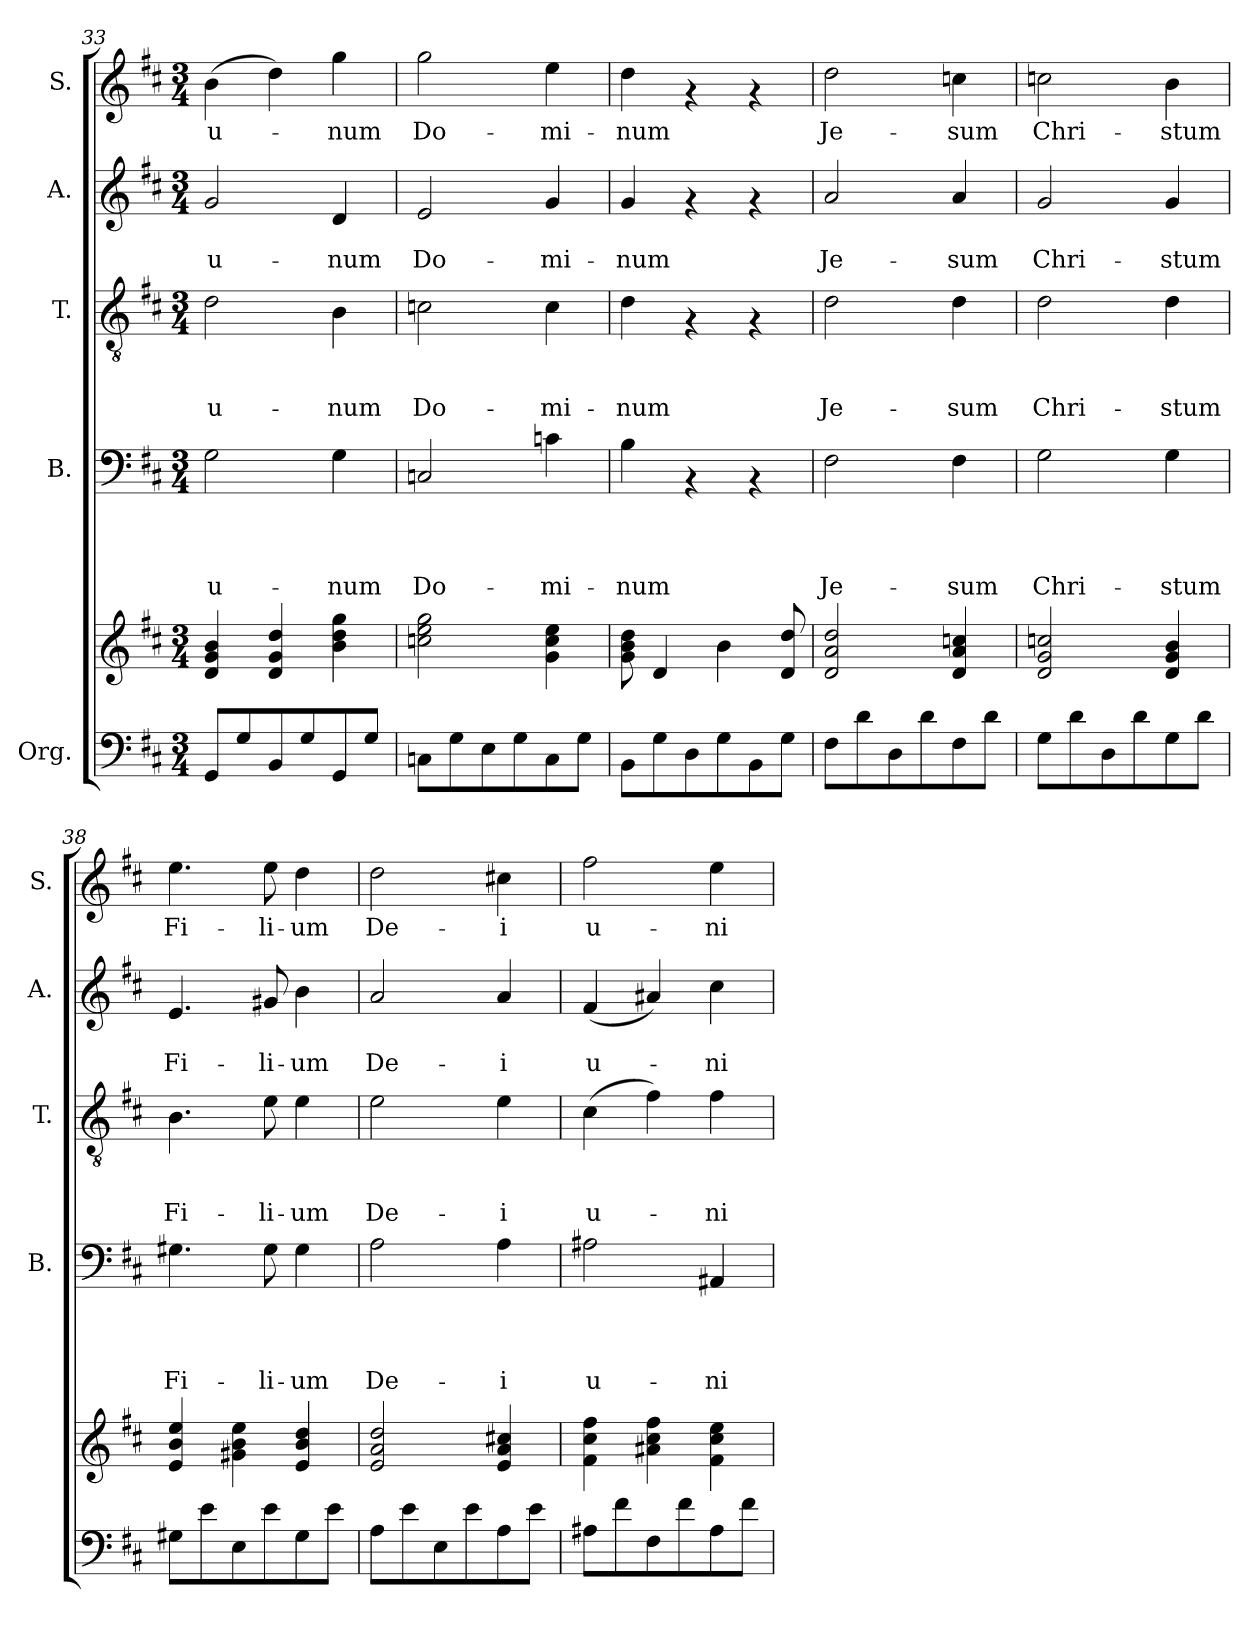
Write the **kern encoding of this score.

**kern	**kern	**kern	**text	**text	**text	**text	**kern	**text	**text	**text	**kern	**text	**text	**kern	**text
*part5	*part5	*part4	*part4	*part4	*part4	*part4	*part3	*part3	*part3	*part3	*part2	*part2	*part2	*part1	*part1
*staff6	*staff5	*staff4	*staff4	*staff4	*staff4	*staff4	*staff3	*staff3	*staff3	*staff3	*staff2	*staff2	*staff2	*staff1	*staff1
*I"Org.	*	*I"B.	*	*	*	*	*I"T.	*	*	*	*I"A.	*	*	*I"S.	*
*	*	*I'B.	*	*	*	*	*I'T.	*	*	*	*I'A.	*	*	*I'S.	*
*clefF4	*clefG2	*clefF4	*	*	*	*	*clefGv2	*	*	*	*clefG2	*	*	*clefG2	*
*k[f#c#]	*k[f#c#]	*k[f#c#]	*	*	*	*	*k[f#c#]	*	*	*	*k[f#c#]	*	*	*k[f#c#]	*
*D:	*D:	*D:	*	*	*	*	*D:	*	*	*	*D:	*	*	*D:	*
*M3/4	*M3/4	*M3/4	*	*	*	*	*M3/4	*	*	*	*M3/4	*	*	*M3/4	*
=33	=33	=33	=33	=33	=33	=33	=33	=33	=33	=33	=33	=33	=33	=33	=33
!	!	!	!	!	!	!LO:LY:b	!	!	!	!LO:LY:b	!	!	!LO:LY:b	!	!LO:LY:b
8GG/L	4d/ 4g/ 4b/	2G\	.	.	.	u-	2d\	.	.	u-	2g/	.	u-	(>4b\	u-
8G/	.	.	.	.	.	.	.	.	.	.	.	.	.	.	.
8BB/	4d/ 4g/ 4dd/	.	.	.	.	.	.	.	.	.	.	.	.	4dd\)	.
8G/	.	.	.	.	.	.	.	.	.	.	.	.	.	.	.
!	!	!	!	!	!	!LO:LY:b	!	!	!	!LO:LY:b	!	!	!LO:LY:b	!	!LO:LY:b
8GG/	4b\ 4dd\ 4gg\	4G\	.	.	.	-num	4B\	.	.	-num	4d/	.	-num	4gg\	-num
8G/J	.	.	.	.	.	.	.	.	.	.	.	.	.	.	.
=34	=34	=34	=34	=34	=34	=34	=34	=34	=34	=34	=34	=34	=34	=34	=34
!	!	!	!	!	!	!LO:LY:b	!	!	!	!LO:LY:b	!	!	!LO:LY:b	!	!LO:LY:b
8Cn\L	2ccn\ 2ee\ 2gg\	2Cn/	.	.	.	Do-	2cn\	.	.	Do-	2e/	.	Do-	2gg\	Do-
8G\	.	.	.	.	.	.	.	.	.	.	.	.	.	.	.
8E\	.	.	.	.	.	.	.	.	.	.	.	.	.	.	.
8G\	.	.	.	.	.	.	.	.	.	.	.	.	.	.	.
!	!	!	!	!	!	!LO:LY:b	!	!	!	!LO:LY:b	!	!	!LO:LY:b	!	!LO:LY:b
8C\	4g\ 4cc\ 4ee\	4cn\	.	.	.	-mi-	4c\	.	.	-mi-	4g/	.	-mi-	4ee\	-mi-
8G\J	.	.	.	.	.	.	.	.	.	.	.	.	.	.	.
=35	=35	=35	=35	=35	=35	=35	=35	=35	=35	=35	=35	=35	=35	=35	=35
!	!	!	!	!	!	!LO:LY:b	!	!	!	!LO:LY:b	!	!	!LO:LY:b	!	!LO:LY:b
8BB\L	8g\ 8b\ 8dd\	4B\	.	.	.	-num	4d\	.	.	-num	4g/	.	-num	4dd\	-num
8G\	4d/	.	.	.	.	.	.	.	.	.	.	.	.	.	.
8D\	.	4rAA	.	.	.	.	4rF	.	.	.	4rf	.	.	4rf	.
8G\	4b\	.	.	.	.	.	.	.	.	.	.	.	.	.	.
8BB\	.	4rAA	.	.	.	.	4rF	.	.	.	4rf	.	.	4rf	.
8G\J	8d/ 8dd/	.	.	.	.	.	.	.	.	.	.	.	.	.	.
!!LO:PB:g=z
=36	=36	=36	=36	=36	=36	=36	=36	=36	=36	=36	=36	=36	=36	=36	=36
!	!	!	!	!	!	!LO:LY:b	!	!	!	!LO:LY:b	!	!	!LO:LY:b	!	!LO:LY:b
8F#\L	2d/ 2a/ 2dd/	2F#\	.	.	.	Je-	2d\	.	.	Je-	2a/	.	Je-	2dd\	Je-
8d\	.	.	.	.	.	.	.	.	.	.	.	.	.	.	.
8D\	.	.	.	.	.	.	.	.	.	.	.	.	.	.	.
8d\	.	.	.	.	.	.	.	.	.	.	.	.	.	.	.
!	!	!	!	!	!	!LO:LY:b	!	!	!	!LO:LY:b	!	!	!LO:LY:b	!	!LO:LY:b
8F#\	4d/ 4a/ 4ccn/	4F#\	.	.	.	-sum	4d\	.	.	-sum	4a/	.	-sum	4ccn\	-sum
8d\J	.	.	.	.	.	.	.	.	.	.	.	.	.	.	.
=37	=37	=37	=37	=37	=37	=37	=37	=37	=37	=37	=37	=37	=37	=37	=37
!	!	!	!	!	!	!LO:LY:b	!	!	!	!LO:LY:b	!	!	!LO:LY:b	!	!LO:LY:b
8G\L	2d/ 2g/ 2ccn/	2G\	.	.	.	Chri-	2d\	.	.	Chri-	2g/	.	Chri-	2ccn\	Chri-
8d\	.	.	.	.	.	.	.	.	.	.	.	.	.	.	.
8D\	.	.	.	.	.	.	.	.	.	.	.	.	.	.	.
8d\	.	.	.	.	.	.	.	.	.	.	.	.	.	.	.
!	!	!	!	!	!	!LO:LY:b	!	!	!	!LO:LY:b	!	!	!LO:LY:b	!	!LO:LY:b
8G\	4d/ 4g/ 4b/	4G\	.	.	.	-stum	4d\	.	.	-stum	4g/	.	-stum	4b\	-stum
8d\J	.	.	.	.	.	.	.	.	.	.	.	.	.	.	.
=38	=38	=38	=38	=38	=38	=38	=38	=38	=38	=38	=38	=38	=38	=38	=38
!	!	!	!	!	!	!LO:LY:b	!	!	!	!LO:LY:b	!	!	!LO:LY:b	!	!LO:LY:b
8G#X\L	4e/ 4b/ 4ee/	4.G#X\	.	.	.	Fi-	4.B\	.	.	Fi-	4.e/	.	Fi-	4.ee\	Fi-
8e\	.	.	.	.	.	.	.	.	.	.	.	.	.	.	.
8E\	4g#X\ 4b\ 4ee\	.	.	.	.	.	.	.	.	.	.	.	.	.	.
!	!	!	!	!	!	!LO:LY:b	!	!	!	!LO:LY:b	!	!	!LO:LY:b	!	!LO:LY:b
8e\	.	8G#\	.	.	.	-li-	8e\	.	.	-li-	8g#X/	.	-li-	8ee\	-li-
!	!	!	!	!	!	!LO:LY:b	!	!	!	!LO:LY:b	!	!	!LO:LY:b	!	!LO:LY:b
8G#\	4e/ 4b/ 4dd/	4G#\	.	.	.	-um	4e\	.	.	-um	4b\	.	-um	4dd\	-um
8e\J	.	.	.	.	.	.	.	.	.	.	.	.	.	.	.
=39	=39	=39	=39	=39	=39	=39	=39	=39	=39	=39	=39	=39	=39	=39	=39
!	!	!	!	!	!	!LO:LY:b	!	!	!	!LO:LY:b	!	!	!LO:LY:b	!	!LO:LY:b
8A\L	2e/ 2a/ 2dd/	2A\	.	.	.	De-	2e\	.	.	De-	2a/	.	De-	2dd\	De-
8e\	.	.	.	.	.	.	.	.	.	.	.	.	.	.	.
8E\	.	.	.	.	.	.	.	.	.	.	.	.	.	.	.
8e\	.	.	.	.	.	.	.	.	.	.	.	.	.	.	.
!	!	!	!	!	!	!LO:LY:b	!	!	!	!LO:LY:b	!	!	!LO:LY:b	!	!LO:LY:b
8A\	4e/ 4a/ 4cc#X/	4A\	.	.	.	-i	4e\	.	.	-i	4a/	.	-i	4cc#X\	-i
8e\J	.	.	.	.	.	.	.	.	.	.	.	.	.	.	.
=40	=40	=40	=40	=40	=40	=40	=40	=40	=40	=40	=40	=40	=40	=40	=40
!	!	!	!	!	!	!LO:LY:b	!	!	!	!LO:LY:b	!	!	!LO:LY:b	!	!LO:LY:b
8A#X\L	4f#\ 4cc#\ 4ff#\	2A#X\	.	.	.	u-	(>4c#\	.	.	u-	(<4f#/	.	u-	2ff#\	u-
8f#\	.	.	.	.	.	.	.	.	.	.	.	.	.	.	.
8F#\	4a#X\ 4cc#\ 4ff#\	.	.	.	.	.	4f#\)	.	.	.	4a#X/)	.	.	.	.
8f#\	.	.	.	.	.	.	.	.	.	.	.	.	.	.	.
!	!	!	!	!	!	!LO:LY:b	!	!	!	!LO:LY:b	!	!	!LO:LY:b	!	!LO:LY:b
8A#\	4f#\ 4cc#\ 4ee\	4AA#X/	.	.	.	-ni-	4f#\	.	.	-ni-	4cc#\	.	-ni-	4ee\	-ni-
8f#\J	.	.	.	.	.	.	.	.	.	.	.	.	.	.	.
=	=	=	=	=	=	=	=	=	=	=	=	=	=	=	=
*-	*-	*-	*-	*-	*-	*-	*-	*-	*-	*-	*-	*-	*-	*-	*-
